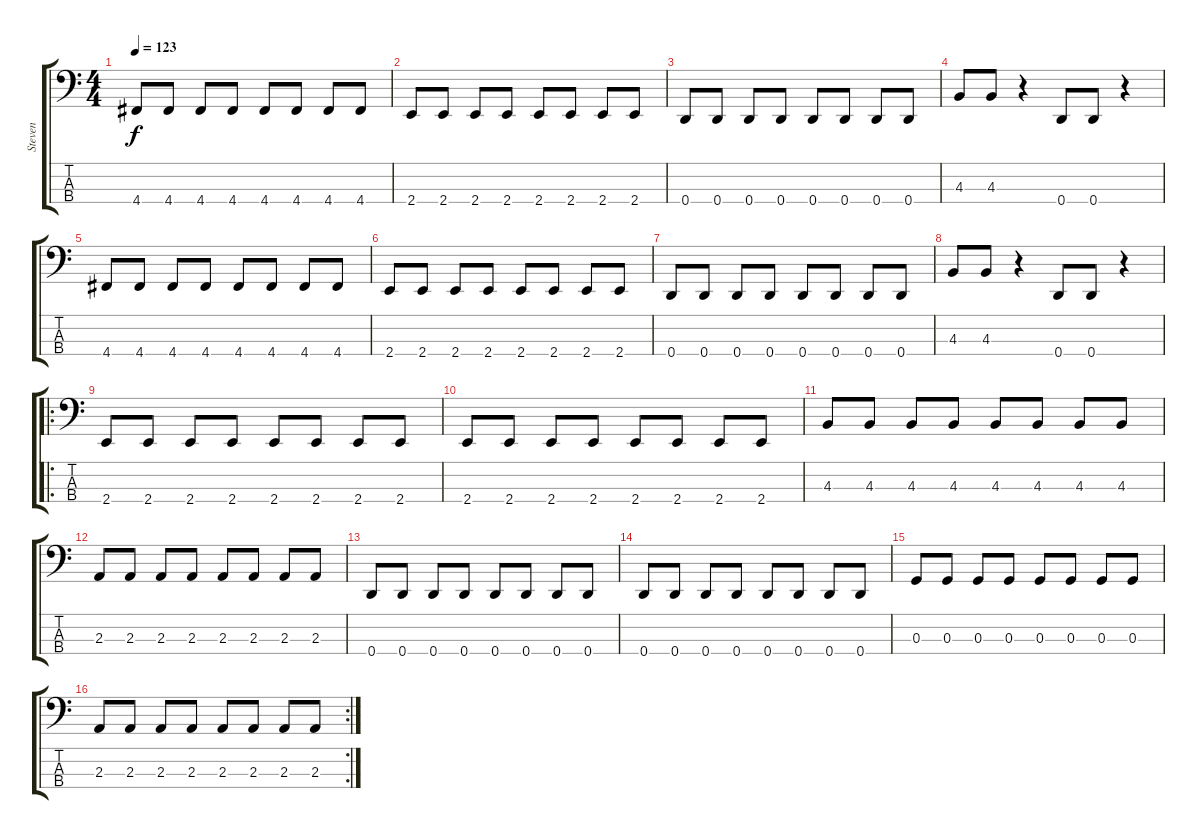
\track ("Steven" "Steven") {instrument electricbasspick}
\staff {score tabs}
\tuning (F2 C2 G1 D1) {hide}
\ts (4 4)
\tempo 123
\clef f4
\ks c
4.4.8{dy f} 4.4.8 4.4.8 4.4.8 4.4.8 4.4.8 4.4.8 4.4.8 |
2.4.8 2.4.8 2.4.8 2.4.8 2.4.8 2.4.8 2.4.8 2.4.8 |
0.4.8 0.4.8 0.4.8 0.4.8 0.4.8 0.4.8 0.4.8 0.4.8 |
4.3.8 4.3.8 r.4 0.4.8 0.4.8 r.4 |
4.4.8 4.4.8 4.4.8 4.4.8 4.4.8 4.4.8 4.4.8 4.4.8 |
2.4.8 2.4.8 2.4.8 2.4.8 2.4.8 2.4.8 2.4.8 2.4.8 |
0.4.8 0.4.8 0.4.8 0.4.8 0.4.8 0.4.8 0.4.8 0.4.8 |
4.3.8 4.3.8 r.4 0.4.8 0.4.8 r.4 |
\ro
2.4.8 2.4.8 2.4.8 2.4.8 2.4.8 2.4.8 2.4.8 2.4.8 |
2.4.8 2.4.8 2.4.8 2.4.8 2.4.8 2.4.8 2.4.8 2.4.8 |
4.3.8 4.3.8 4.3.8 4.3.8 4.3.8 4.3.8 4.3.8 4.3.8 |
2.3.8 2.3.8 2.3.8 2.3.8 2.3.8 2.3.8 2.3.8 2.3.8 |
0.4.8 0.4.8 0.4.8 0.4.8 0.4.8 0.4.8 0.4.8 0.4.8 |
0.4.8 0.4.8 0.4.8 0.4.8 0.4.8 0.4.8 0.4.8 0.4.8 |
0.3.8 0.3.8 0.3.8 0.3.8 0.3.8 0.3.8 0.3.8 0.3.8 |
\rc 2
2.3.8 2.3.8 2.3.8 2.3.8 2.3.8 2.3.8 2.3.8 2.3.8
